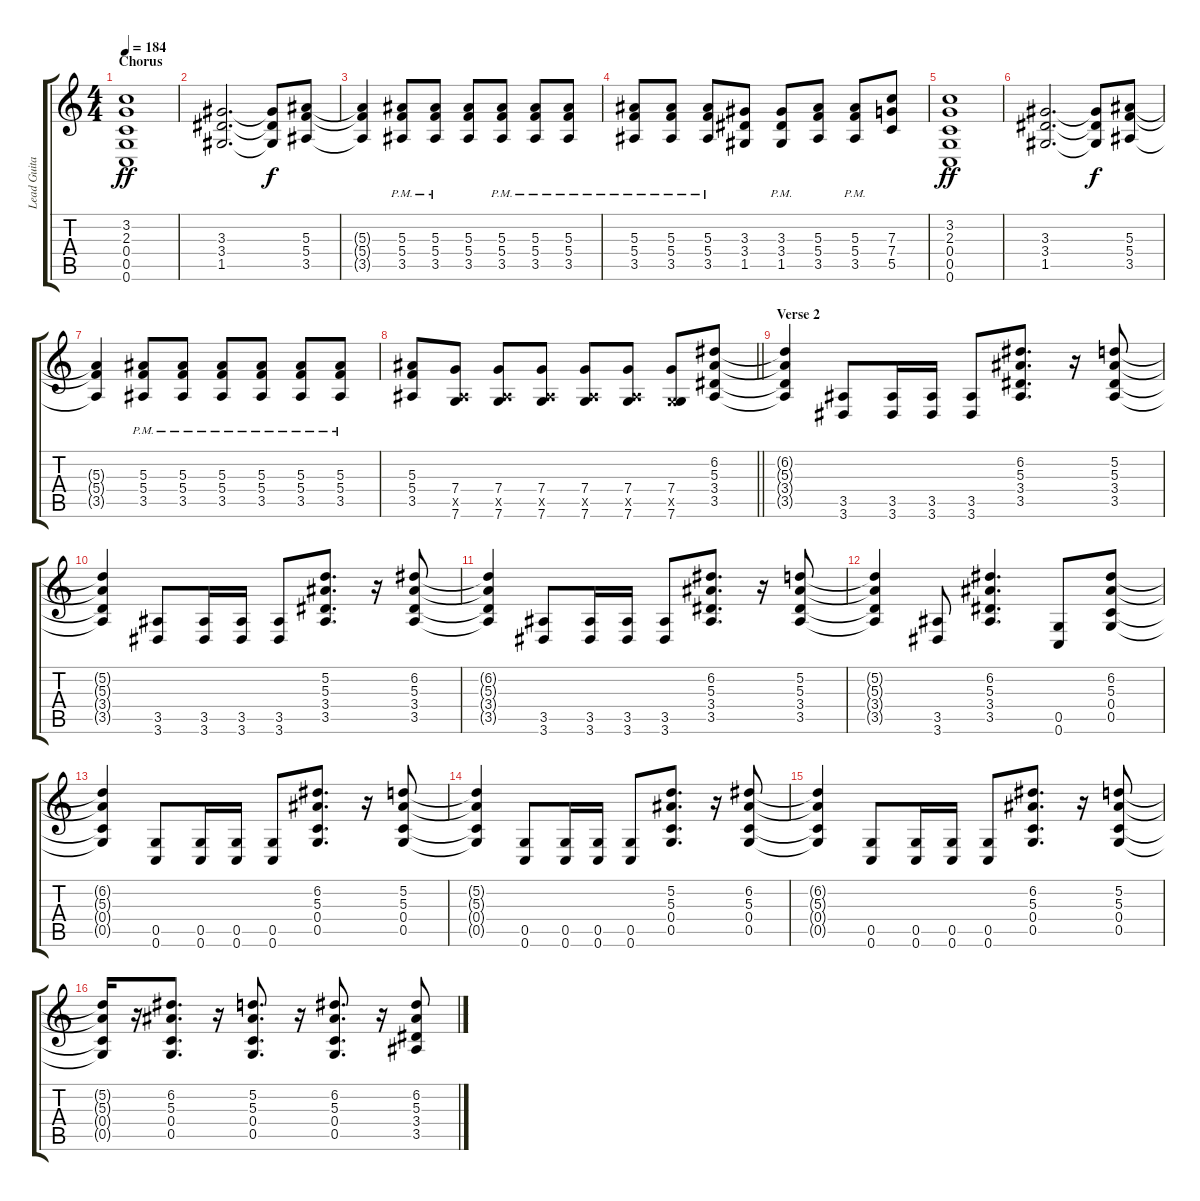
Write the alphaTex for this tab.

\track ("Lead Guitar" "Lead Guita") {instrument distortionguitar}
\staff {score tabs}
\tuning (D4 A3 F3 C3 G2 C2) {hide}
\ts (4 4)
\section ("" "Chorus")
\tempo 184
\clef g2
\ks c
(3.2 2.3 0.4 0.5 0.6).1{dy ff} |
(3.3 3.4 1.5).2{d} (3.3{t} 3.4{t} 1.5{t}).8{dy f} (5.3 5.4 3.5).8 |
(5.3{t} 5.4{t} 3.5{t}).4 (5.3{pm} 5.4{pm} 3.5{pm}).8 (5.3{pm} 5.4{pm} 3.5{pm}).8 (5.3 5.4 3.5).8 (5.3{pm} 5.4{pm} 3.5{pm}).8 (5.3{pm} 5.4{pm} 3.5{pm}).8 (5.3{pm} 5.4{pm} 3.5{pm}).8 |
(5.3{pm} 5.4{pm} 3.5{pm}).8 (5.3{pm} 5.4{pm} 3.5{pm}).8 (5.3{pm} 5.4{pm} 3.5{pm}).8 (3.3 3.4 1.5).8 (3.3{pm} 3.4{pm} 1.5{pm}).8 (5.3 5.4 3.5).8 (5.3{pm} 5.4{pm} 3.5{pm}).8 (7.3 7.4 5.5).8 |
(3.2 2.3 0.4 0.5 0.6).1{dy ff} |
(3.3 3.4 1.5).2{d} (3.3{t} 3.4{t} 1.5{t}).8{dy f} (5.3 5.4 3.5).8 |
(5.3{t} 5.4{t} 3.5{t}).4 (5.3{pm} 5.4{pm} 3.5{pm}).8 (5.3{pm} 5.4{pm} 3.5{pm}).8 (5.3{pm} 5.4{pm} 3.5{pm}).8 (5.3{pm} 5.4{pm} 3.5{pm}).8 (5.3{pm} 5.4{pm} 3.5{pm}).8 (5.3{pm} 5.4{pm} 3.5{pm}).8 |
\barLineRight lightlight
(5.3 5.4 3.5).8 (7.4 3.5{x} 7.6).8 (7.4 3.5{x} 7.6).8 (7.4 3.5{x} 7.6).8 (7.4 3.5{x} 7.6).8 (7.4 3.5{x} 7.6).8 (7.4 0.5{x} 7.6).8 (6.2 5.3 3.4 3.5).8 |
\section ("" "Verse 2")
(6.2{t} 5.3{t} 3.4{t} 3.5{t}).4 (3.5 3.6).8 (3.5 3.6).16 (3.5 3.6).16 (3.5 3.6).8 (6.2 5.3 3.4 3.5).8{d} r.16 (5.2 5.3 3.4 3.5).8 |
(5.2{t} 5.3{t} 3.4{t} 3.5{t}).4 (3.5 3.6).8 (3.5 3.6).16 (3.5 3.6).16 (3.5 3.6).8 (5.2 5.3 3.4 3.5).8{d} r.16 (6.2 5.3 3.4 3.5).8 |
(6.2{t} 5.3{t} 3.4{t} 3.5{t}).4 (3.5 3.6).8 (3.5 3.6).16 (3.5 3.6).16 (3.5 3.6).8 (6.2 5.3 3.4 3.5).8{d} r.16 (5.2 5.3 3.4 3.5).8 |
(5.2{t} 5.3{t} 3.4{t} 3.5{t}).4 (3.5 3.6).8 (6.2 5.3 3.4 3.5).4{d} (0.5 0.6).8 (6.2 5.3 0.4 0.5).8 |
(6.2{t} 5.3{t} 0.4{t} 0.5{t}).4 (0.5 0.6).8 (0.5 0.6).16 (0.5 0.6).16 (0.5 0.6).8 (6.2 5.3 0.4 0.5).8{d} r.16 (5.2 5.3 0.4 0.5).8 |
(5.2{t} 5.3{t} 0.4{t} 0.5{t}).4 (0.5 0.6).8 (0.5 0.6).16 (0.5 0.6).16 (0.5 0.6).8 (5.2 5.3 0.4 0.5).8{d} r.16 (6.2 5.3 0.4 0.5).8 |
(6.2{t} 5.3{t} 0.4{t} 0.5{t}).4 (0.5 0.6).8 (0.5 0.6).16 (0.5 0.6).16 (0.5 0.6).8 (6.2 5.3 0.4 0.5).8{d} r.16 (5.2 5.3 0.4 0.5).8 |
(5.2{t} 5.3{t} 0.4{t} 0.5{t}).16 r.16 (6.2 5.3 0.4 0.5).8{d} r.16 (5.2 5.3 0.4 0.5).8{d} r.16 (6.2 5.3 0.4 0.5).8{d} r.16 (6.2 5.3 3.4 3.5).8
